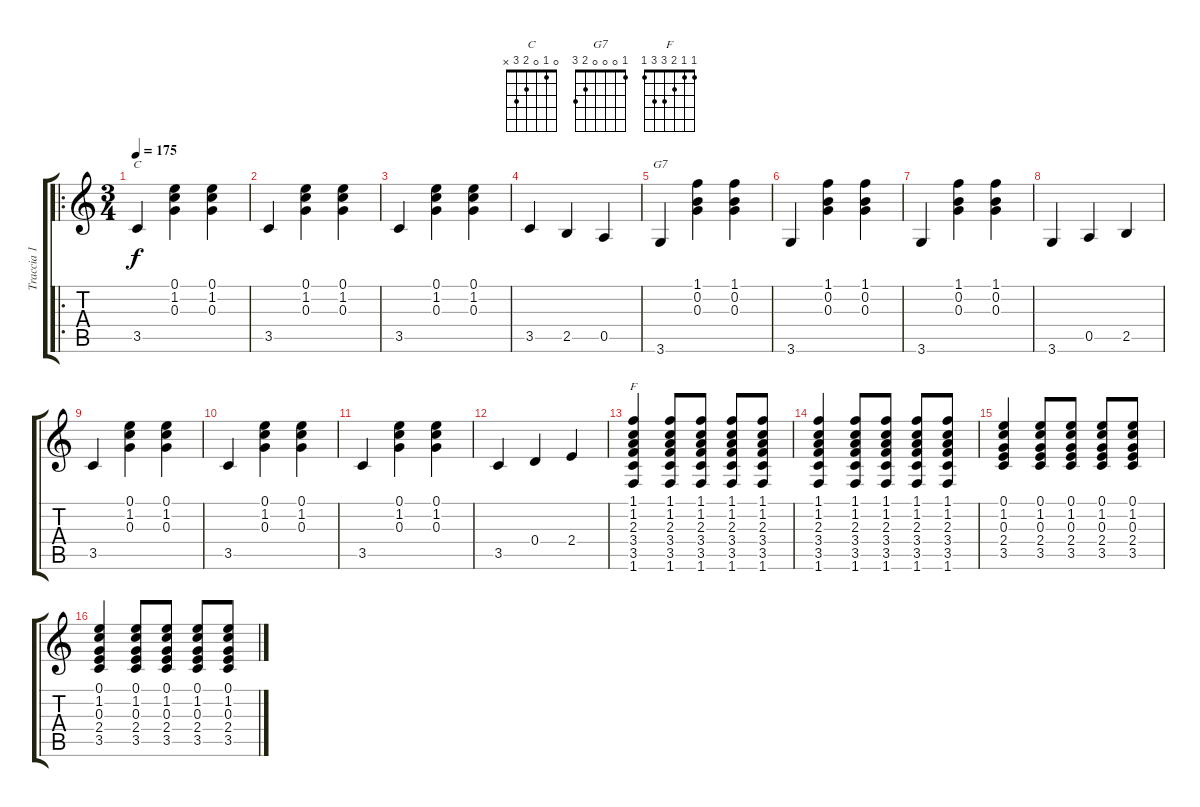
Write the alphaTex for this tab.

\track ("Traccia 1" "Traccia 1") {instrument acousticguitarnylon}
\staff {score tabs}
\tuning (E4 B3 G3 D3 A2 E2) {hide}
\chord ("C" 0 1 0 2 3 x)
\chord ("G7" 1 0 0 0 2 3)
\chord ("F" 1 1 2 3 3 1)
\ro
\ts (3 4)
\tempo 175
\clef g2
\ks c
3.5.4{ch "C" dy f instrument acousticguitarnylon} (0.1 1.2 0.3).4 (0.1 1.2 0.3).4 |
3.5.4 (0.1 1.2 0.3).4 (0.1 1.2 0.3).4 |
3.5.4 (0.1 1.2 0.3).4 (0.1 1.2 0.3).4 |
3.5.4 2.5.4 0.5.4 |
3.6.4{ch "G7"} (1.1 0.2 0.3).4 (1.1 0.2 0.3).4 |
3.6.4 (1.1 0.2 0.3).4 (1.1 0.2 0.3).4 |
3.6.4 (1.1 0.2 0.3).4 (1.1 0.2 0.3).4 |
3.6.4 0.5.4 2.5.4 |
3.5.4 (0.1 1.2 0.3).4 (0.1 1.2 0.3).4 |
3.5.4 (0.1 1.2 0.3).4 (0.1 1.2 0.3).4 |
3.5.4 (0.1 1.2 0.3).4 (0.1 1.2 0.3).4 |
3.5.4 0.4.4 2.4.4 |
(1.1 1.2 2.3 3.4 3.5 1.6).4{ch "F"} (1.1 1.2 2.3 3.4 3.5 1.6).8 (1.1 1.2 2.3 3.4 3.5 1.6).8 (1.1 1.2 2.3 3.4 3.5 1.6).8 (1.1 1.2 2.3 3.4 3.5 1.6).8 |
(1.1 1.2 2.3 3.4 3.5 1.6).4 (1.1 1.2 2.3 3.4 3.5 1.6).8 (1.1 1.2 2.3 3.4 3.5 1.6).8 (1.1 1.2 2.3 3.4 3.5 1.6).8 (1.1 1.2 2.3 3.4 3.5 1.6).8 |
(0.1 1.2 0.3 2.4 3.5).4 (0.1 1.2 0.3 2.4 3.5).8 (0.1 1.2 0.3 2.4 3.5).8 (0.1 1.2 0.3 2.4 3.5).8 (0.1 1.2 0.3 2.4 3.5).8 |
(0.1 1.2 0.3 2.4 3.5).4 (0.1 1.2 0.3 2.4 3.5).8 (0.1 1.2 0.3 2.4 3.5).8 (0.1 1.2 0.3 2.4 3.5).8 (0.1 1.2 0.3 2.4 3.5).8
